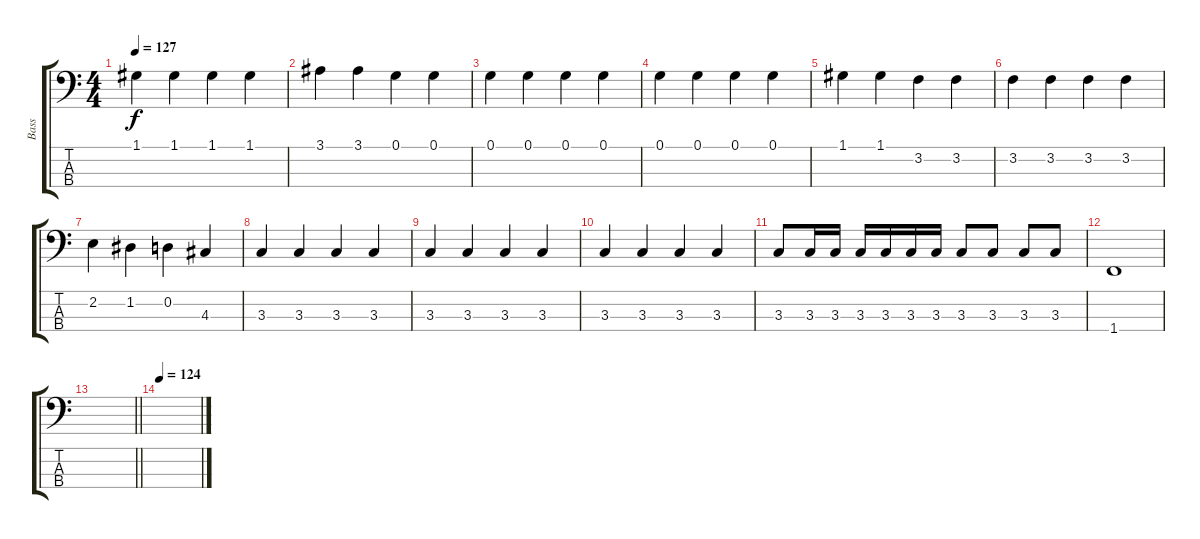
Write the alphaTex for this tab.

\track ("Bass" "Bass") {instrument electricbassfinger}
\staff {score tabs}
\tuning (G2 D2 A1 E1) {hide}
\ts (4 4)
\tempo 127
\clef f4
\ks c
1.1.4{dy f} 1.1.4 1.1.4 1.1.4 |
3.1.4 3.1.4 0.1.4 0.1.4 |
0.1.4 0.1.4 0.1.4 0.1.4 |
0.1.4 0.1.4 0.1.4 0.1.4 |
1.1.4 1.1.4 3.2.4 3.2.4 |
3.2.4 3.2.4 3.2.4 3.2.4 |
2.2.4 1.2.4 0.2.4 4.3.4 |
3.3.4 3.3.4 3.3.4 3.3.4 |
3.3.4 3.3.4 3.3.4 3.3.4 |
3.3.4 3.3.4 3.3.4 3.3.4 |
3.3.8 3.3.16 3.3.16 3.3.16 3.3.16 3.3.16 3.3.16 3.3.8 3.3.8 3.3.8 3.3.8 |
1.4.1 |
\barLineRight lightlight
|
\tempo 124
